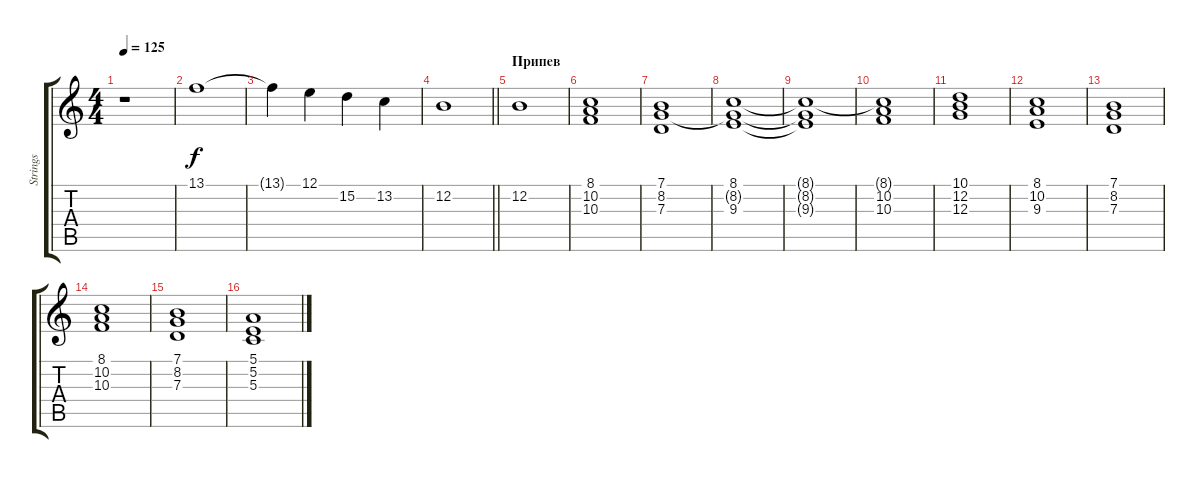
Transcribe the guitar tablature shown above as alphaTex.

\track ("Strings" "Strings") {instrument stringensemble1}
\staff {score tabs}
\tuning (E4 B3 G3 D3 A2 E2) {hide}
\ts (4 4)
\tempo 125
\clef g2
\ks c
r.1{dy mp} |
13.1.1{dy f} |
13.1{t}.4 12.1.4 15.2.4 13.2.4 |
\barLineRight lightlight
12.2.1 |
\section ("" "Припев")
12.2.1{instrument stringensemble1} |
(8.1 10.2 10.3).1 |
(7.1 8.2 7.3).1 |
(8.1 8.2{t} 9.3).1 |
(8.1{t} 8.2{t} 9.3{t}).1 |
(8.1{t} 10.2 10.3).1 |
(10.1 12.2 12.3).1 |
(8.1 10.2 9.3).1 |
(7.1 8.2 7.3).1 |
(8.1 10.2 10.3).1 |
(7.1 8.2 7.3).1 |
(5.1 5.2 5.3).1
